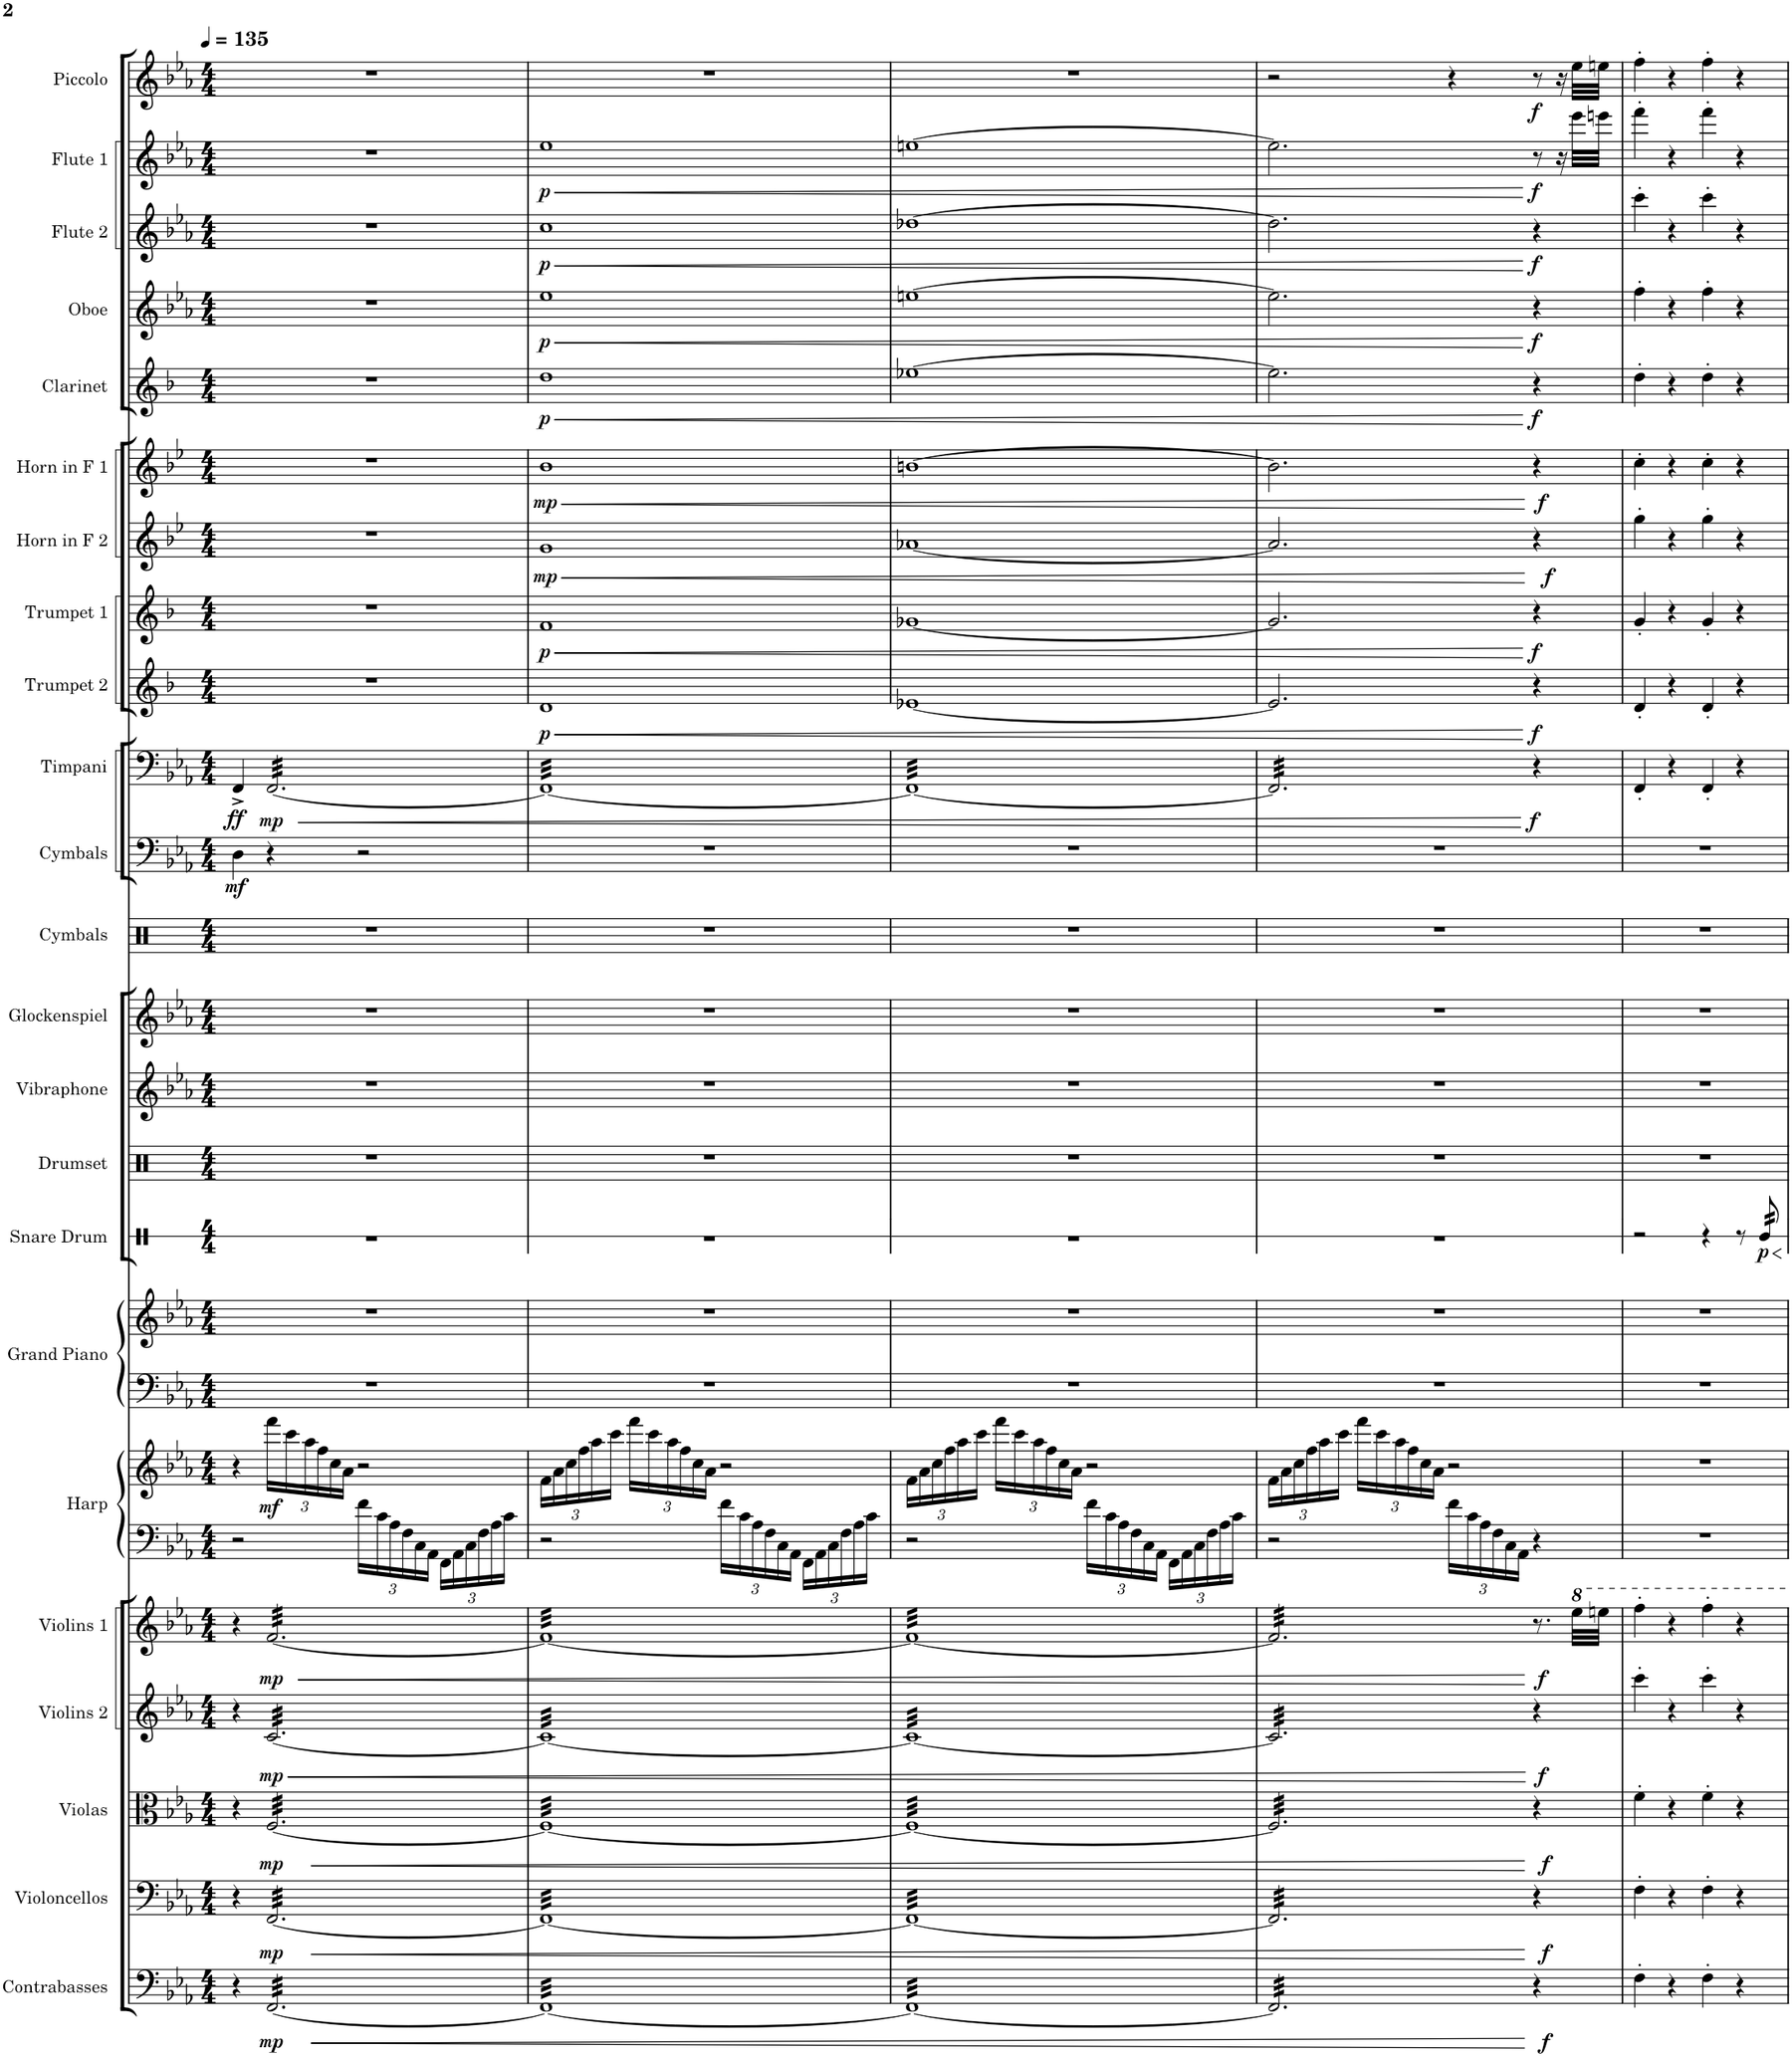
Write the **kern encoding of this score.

**kern	**dynam	**kern	**dynam	**kern	**dynam	**kern	**dynam	**kern	**dynam	**kern	**kern	**dynam	**kern	**kern	**kern	**dynam	**kern	**kern	**kern	**kern	**kern	**dynam	**kern	**dynam	**kern	**dynam	**kern	**dynam	**kern	**dynam	**kern	**dynam	**kern	**dynam	**kern	**dynam	**kern	**dynam	**kern	**dynam	**kern	**dynam
*part23	*part23	*part22	*part22	*part21	*part21	*part20	*part20	*part19	*part19	*part18	*part18	*part18	*part17	*part17	*part16	*part16	*part15	*part14	*part13	*part12	*part11	*part11	*part10	*part10	*part9	*part9	*part8	*part8	*part7	*part7	*part6	*part6	*part5	*part5	*part4	*part4	*part3	*part3	*part2	*part2	*part1	*part1
*staff25	*staff25	*staff24	*staff24	*staff23	*staff23	*staff22	*staff22	*staff21	*staff21	*staff20	*staff19	*staff19/20	*staff18	*staff17	*staff16	*staff16	*staff15	*staff14	*staff13	*staff12	*staff11	*staff11	*staff10	*staff10	*staff9	*staff9	*staff8	*staff8	*staff7	*staff7	*staff6	*staff6	*staff5	*staff5	*staff4	*staff4	*staff3	*staff3	*staff2	*staff2	*staff1	*staff1
*I"Contrabasses	*	*I"Violoncellos	*	*I"Violas	*	*I"Violins 2	*	*I"Violins 1	*	*I"Harp	*	*	*I"Grand Piano	*	*I"Snare Drum	*	*I"Drumset	*I"Vibraphone	*I"Glockenspiel	*I"Cymbals	*I"Cymbals	*	*I"Timpani	*	*I"Trumpet 2	*	*I"Trumpet 1	*	*I"Horn in F 2	*	*I"Horn in F 1	*	*I"Clarinet	*	*I"Oboe	*	*I"Flute 2	*	*I"Flute 1	*	*I"Piccolo	*
*I'Cbs.	*	*I'Vcs.	*	*I'Vlas.	*	*I'Vlns. 2	*	*I'Vlns. 1	*	*I'Hrp.	*	*	*I'Pno.	*	*I'SD	*	*I'D. Set	*I'Vib.	*I'Glock.	*I'Cym.	*I'Cym	*	*I'Timp.	*	*I'Tpt. 2	*	*I'Tpt. 1	*	*	*	*	*	*I'Cl.	*	*I'Ob.	*	*I'Fl. 2	*	*I'Fl. 1	*	*I'Picc.	*
*	*	*	*	*	*	*	*	*	*	*	*	*	*	*	*stria1	*	*	*	*	*	*	*	*	*	*	*	*	*	*	*	*	*	*	*	*	*	*	*	*	*	*	*
*clefF4	*	*clefF4	*	*clefC3	*	*clefG2	*	*clefG2	*	*clefF4	*clefG2	*	*clefF4	*clefG2	*clefX	*	*clefX	*clefG2	*clefG2	*clefX	*clefF4	*	*clefF4	*	*clefG2	*	*clefG2	*	*clefG2	*	*clefG2	*	*clefG2	*	*clefG2	*	*clefG2	*	*clefG2	*	*clefG2	*
*Trd7c12	*	*	*	*	*	*	*	*	*	*	*	*	*	*	*	*	*	*	*Trd-14c-24	*	*	*	*	*	*Trd1c2	*	*Trd1c2	*	*Trd4c7	*	*Trd4c7	*	*Trd1c2	*	*	*	*	*	*	*	*Trd-7c-12	*
*k[b-e-a-]	*	*k[b-e-a-]	*	*k[b-e-a-]	*	*k[b-e-a-]	*	*k[b-e-a-]	*	*k[b-e-a-]	*k[b-e-a-]	*	*k[b-e-a-]	*k[b-e-a-]	*k[]	*	*k[]	*k[b-e-a-]	*k[b-e-a-]	*k[]	*k[b-e-a-]	*	*k[b-e-a-]	*	*k[b-]	*	*k[b-]	*	*k[b-e-]	*	*k[b-e-]	*	*k[b-]	*	*k[b-e-a-]	*	*k[b-e-a-]	*	*k[b-e-a-]	*	*k[b-e-a-]	*
*M4/4	*	*M4/4	*	*M4/4	*	*M4/4	*	*M4/4	*	*M4/4	*M4/4	*	*M4/4	*M4/4	*M4/4	*	*M4/4	*M4/4	*M4/4	*M4/4	*M4/4	*	*M4/4	*	*M4/4	*	*M4/4	*	*M4/4	*	*M4/4	*	*M4/4	*	*M4/4	*	*M4/4	*	*M4/4	*	*M4/4	*
*MM135	*	*MM135	*	*MM135	*	*MM135	*	*MM135	*	*MM135	*MM135	*	*MM135	*MM135	*MM135	*	*MM135	*MM135	*MM135	*MM135	*MM135	*	*MM135	*	*MM135	*	*MM135	*	*MM135	*	*MM135	*	*MM135	*	*MM135	*	*MM135	*	*MM135	*	*MM135	*
=1	=1	=1	=1	=1	=1	=1	=1	=1	=1	=1	=1	=1	=1	=1	=1	=1	=1	=1	=1	=1	=1	=1	=1	=1	=1	=1	=1	=1	=1	=1	=1	=1	=1	=1	=1	=1	=1	=1	=1	=1	=1	=1
!	!	!	!	!	!	!	!	!	!	!	!	!	!	!	!	!	!	!	!	!	!	!LO:DY:b	!	!LO:DY:b	!	!	!	!	!	!	!	!	!	!	!	!	!	!	!	!	!	!
4r	.	4r	.	4r	.	4r	.	4r	.	2r	4r	.	1r	1r	1r	.	1r	1r	1r	1r	4D\	mf	4FF^/	ff	1r	.	1r	.	1r	.	1r	.	1r	.	1r	.	1r	.	1r	.	1r	.
!	!LO:HP:b	!	!LO:HP:b	!	!LO:HP:b	!	!LO:HP:b	!	!LO:HP:b	!	!	!	!	!	!	!	!	!	!	!	!	!	!	!	!	!	!	!	!	!	!	!	!	!	!	!	!	!	!	!	!	!
*	*	*	*	*	*	*	*	*	*	*	*Xbrackettup	*	*	*	*	*	*	*	*	*	*	*	*	*	*	*	*	*	*	*	*	*	*	*	*	*	*	*	*	*	*	*
!	!LO:DY:n=1:b	!	!LO:DY:n=1:b	!	!LO:DY:n=1:b	!	!LO:DY:n=1:b	!	!LO:DY:n=1:b	!	!	!LO:DY:b	!	!	!	!	!	!	!	!	!	!	!	!LO:HP:b	!	!	!	!	!	!	!	!	!	!	!	!	!	!	!	!	!	!
!	!	!	!	!	!	!	!	!	!	!	!	!	!	!	!	!	!	!	!	!	!	!	!	!LO:DY:n=1:b	!	!	!	!	!	!	!	!	!	!	!	!	!	!	!	!	!	!
*tremolo	*	*	*	*	*	*	*	*	*	*	*	*	*	*	*	*	*	*	*	*	*	*	*	*	*	*	*	*	*	*	*	*	*	*	*	*	*	*	*	*	*	*
*	*	*tremolo	*	*	*	*	*	*	*	*	*	*	*	*	*	*	*	*	*	*	*	*	*	*	*	*	*	*	*	*	*	*	*	*	*	*	*	*	*	*	*	*
*	*	*	*	*tremolo	*	*	*	*	*	*	*	*	*	*	*	*	*	*	*	*	*	*	*	*	*	*	*	*	*	*	*	*	*	*	*	*	*	*	*	*	*	*
*	*	*	*	*	*	*tremolo	*	*	*	*	*	*	*	*	*	*	*	*	*	*	*	*	*	*	*	*	*	*	*	*	*	*	*	*	*	*	*	*	*	*	*	*
*	*	*	*	*	*	*	*	*tremolo	*	*	*	*	*	*	*	*	*	*	*	*	*	*	*	*	*	*	*	*	*	*	*	*	*	*	*	*	*	*	*	*	*	*
*	*	*	*	*	*	*	*	*	*	*	*	*	*	*	*	*	*	*	*	*	*	*	*tremolo	*	*	*	*	*	*	*	*	*	*	*	*	*	*	*	*	*	*	*
[32FF/LLL	< mp	[32FF/LLL	< mp	[32F/LLL	< mp	[32c/LLL	< mp	[32f/LLL	< mp	.	24fff\LL	mf	.	.	.	.	.	.	.	.	4r	.	[32FF/LLL	< mp	.	.	.	.	.	.	.	.	.	.	.	.	.	.	.	.	.	.
32FF/	.	32FF/	.	32F/	.	32c/	.	32f/	.	.	.	.	.	.	.	.	.	.	.	.	.	.	32FF/	.	.	.	.	.	.	.	.	.	.	.	.	.	.	.	.	.	.	.
.	.	.	.	.	.	.	.	.	.	.	24ccc\	.	.	.	.	.	.	.	.	.	.	.	.	.	.	.	.	.	.	.	.	.	.	.	.	.	.	.	.	.	.	.
32FF/	.	32FF/	.	32F/	.	32c/	.	32f/	.	.	.	.	.	.	.	.	.	.	.	.	.	.	32FF/	.	.	.	.	.	.	.	.	.	.	.	.	.	.	.	.	.	.	.
.	.	.	.	.	.	.	.	.	.	.	24aa-\	.	.	.	.	.	.	.	.	.	.	.	.	.	.	.	.	.	.	.	.	.	.	.	.	.	.	.	.	.	.	.
32FF/	.	32FF/	.	32F/	.	32c/	.	32f/	.	.	.	.	.	.	.	.	.	.	.	.	.	.	32FF/	.	.	.	.	.	.	.	.	.	.	.	.	.	.	.	.	.	.	.
32FF/	.	32FF/	.	32F/	.	32c/	.	32f/	.	.	24ff\	.	.	.	.	.	.	.	.	.	.	.	32FF/	.	.	.	.	.	.	.	.	.	.	.	.	.	.	.	.	.	.	.
32FF/	.	32FF/	.	32F/	.	32c/	.	32f/	.	.	.	.	.	.	.	.	.	.	.	.	.	.	32FF/	.	.	.	.	.	.	.	.	.	.	.	.	.	.	.	.	.	.	.
.	.	.	.	.	.	.	.	.	.	.	24cc\	.	.	.	.	.	.	.	.	.	.	.	.	.	.	.	.	.	.	.	.	.	.	.	.	.	.	.	.	.	.	.
32FF/	.	32FF/	.	32F/	.	32c/	.	32f/	.	.	.	.	.	.	.	.	.	.	.	.	.	.	32FF/	.	.	.	.	.	.	.	.	.	.	.	.	.	.	.	.	.	.	.
.	.	.	.	.	.	.	.	.	.	.	24a-\JJ	.	.	.	.	.	.	.	.	.	.	.	.	.	.	.	.	.	.	.	.	.	.	.	.	.	.	.	.	.	.	.
32FF/	.	32FF/	.	32F/	.	32c/	.	32f/	.	.	.	.	.	.	.	.	.	.	.	.	.	.	32FF/	.	.	.	.	.	.	.	.	.	.	.	.	.	.	.	.	.	.	.
*	*	*	*	*	*	*	*	*	*	*Xbrackettup	*	*	*	*	*	*	*	*	*	*	*	*	*	*	*	*	*	*	*	*	*	*	*	*	*	*	*	*	*	*	*	*
32FF/	.	32FF/	.	32F/	.	32c/	.	32f/	.	24f\LL	2r	.	.	.	.	.	.	.	.	.	2r	.	32FF/	.	.	.	.	.	.	.	.	.	.	.	.	.	.	.	.	.	.	.
32FF/	.	32FF/	.	32F/	.	32c/	.	32f/	.	.	.	.	.	.	.	.	.	.	.	.	.	.	32FF/	.	.	.	.	.	.	.	.	.	.	.	.	.	.	.	.	.	.	.
.	.	.	.	.	.	.	.	.	.	24c\	.	.	.	.	.	.	.	.	.	.	.	.	.	.	.	.	.	.	.	.	.	.	.	.	.	.	.	.	.	.	.	.
32FF/	.	32FF/	.	32F/	.	32c/	.	32f/	.	.	.	.	.	.	.	.	.	.	.	.	.	.	32FF/	.	.	.	.	.	.	.	.	.	.	.	.	.	.	.	.	.	.	.
.	.	.	.	.	.	.	.	.	.	24A-\	.	.	.	.	.	.	.	.	.	.	.	.	.	.	.	.	.	.	.	.	.	.	.	.	.	.	.	.	.	.	.	.
32FF/	.	32FF/	.	32F/	.	32c/	.	32f/	.	.	.	.	.	.	.	.	.	.	.	.	.	.	32FF/	.	.	.	.	.	.	.	.	.	.	.	.	.	.	.	.	.	.	.
32FF/	.	32FF/	.	32F/	.	32c/	.	32f/	.	24F\	.	.	.	.	.	.	.	.	.	.	.	.	32FF/	.	.	.	.	.	.	.	.	.	.	.	.	.	.	.	.	.	.	.
32FF/	.	32FF/	.	32F/	.	32c/	.	32f/	.	.	.	.	.	.	.	.	.	.	.	.	.	.	32FF/	.	.	.	.	.	.	.	.	.	.	.	.	.	.	.	.	.	.	.
.	.	.	.	.	.	.	.	.	.	24C\	.	.	.	.	.	.	.	.	.	.	.	.	.	.	.	.	.	.	.	.	.	.	.	.	.	.	.	.	.	.	.	.
32FF/	.	32FF/	.	32F/	.	32c/	.	32f/	.	.	.	.	.	.	.	.	.	.	.	.	.	.	32FF/	.	.	.	.	.	.	.	.	.	.	.	.	.	.	.	.	.	.	.
.	.	.	.	.	.	.	.	.	.	24AA-\JJ	.	.	.	.	.	.	.	.	.	.	.	.	.	.	.	.	.	.	.	.	.	.	.	.	.	.	.	.	.	.	.	.
32FF/	.	32FF/	.	32F/	.	32c/	.	32f/	.	.	.	.	.	.	.	.	.	.	.	.	.	.	32FF/	.	.	.	.	.	.	.	.	.	.	.	.	.	.	.	.	.	.	.
32FF/	.	32FF/	.	32F/	.	32c/	.	32f/	.	24FF\LL	.	.	.	.	.	.	.	.	.	.	.	.	32FF/	.	.	.	.	.	.	.	.	.	.	.	.	.	.	.	.	.	.	.
32FF/	.	32FF/	.	32F/	.	32c/	.	32f/	.	.	.	.	.	.	.	.	.	.	.	.	.	.	32FF/	.	.	.	.	.	.	.	.	.	.	.	.	.	.	.	.	.	.	.
.	.	.	.	.	.	.	.	.	.	24AA-\	.	.	.	.	.	.	.	.	.	.	.	.	.	.	.	.	.	.	.	.	.	.	.	.	.	.	.	.	.	.	.	.
32FF/	.	32FF/	.	32F/	.	32c/	.	32f/	.	.	.	.	.	.	.	.	.	.	.	.	.	.	32FF/	.	.	.	.	.	.	.	.	.	.	.	.	.	.	.	.	.	.	.
.	.	.	.	.	.	.	.	.	.	24C\	.	.	.	.	.	.	.	.	.	.	.	.	.	.	.	.	.	.	.	.	.	.	.	.	.	.	.	.	.	.	.	.
32FF/	.	32FF/	.	32F/	.	32c/	.	32f/	.	.	.	.	.	.	.	.	.	.	.	.	.	.	32FF/	.	.	.	.	.	.	.	.	.	.	.	.	.	.	.	.	.	.	.
32FF/	.	32FF/	.	32F/	.	32c/	.	32f/	.	24F\	.	.	.	.	.	.	.	.	.	.	.	.	32FF/	.	.	.	.	.	.	.	.	.	.	.	.	.	.	.	.	.	.	.
32FF/	.	32FF/	.	32F/	.	32c/	.	32f/	.	.	.	.	.	.	.	.	.	.	.	.	.	.	32FF/	.	.	.	.	.	.	.	.	.	.	.	.	.	.	.	.	.	.	.
.	.	.	.	.	.	.	.	.	.	24A-\	.	.	.	.	.	.	.	.	.	.	.	.	.	.	.	.	.	.	.	.	.	.	.	.	.	.	.	.	.	.	.	.
32FF/	.	32FF/	.	32F/	.	32c/	.	32f/	.	.	.	.	.	.	.	.	.	.	.	.	.	.	32FF/	.	.	.	.	.	.	.	.	.	.	.	.	.	.	.	.	.	.	.
.	.	.	.	.	.	.	.	.	.	24c\JJ	.	.	.	.	.	.	.	.	.	.	.	.	.	.	.	.	.	.	.	.	.	.	.	.	.	.	.	.	.	.	.	.
32FF/JJJ	.	32FF/JJJ	.	32F/JJJ	.	32c/JJJ	.	32f/JJJ	.	.	.	.	.	.	.	.	.	.	.	.	.	.	32FF/JJJ	.	.	.	.	.	.	.	.	.	.	.	.	.	.	.	.	.	.	.
=2	=2	=2	=2	=2	=2	=2	=2	=2	=2	=2	=2	=2	=2	=2	=2	=2	=2	=2	=2	=2	=2	=2	=2	=2	=2	=2	=2	=2	=2	=2	=2	=2	=2	=2	=2	=2	=2	=2	=2	=2	=2	=2
!	!	!	!	!	!	!	!	!	!	!	!	!	!	!	!	!	!	!	!	!	!	!	!	!	!	!LO:HP:b	!	!LO:HP:b	!	!LO:HP:b	!	!LO:HP:b	!	!LO:HP:b	!	!LO:HP:b	!	!LO:HP:b	!	!LO:HP:b	!	!
!	!	!	!	!	!	!	!	!	!	!	!	!	!	!	!	!	!	!	!	!	!	!	!	!	!	!LO:DY:n=1:b	!	!LO:DY:n=1:b	!	!LO:DY:n=1:b	!	!LO:DY:n=1:b	!	!LO:DY:n=1:b	!	!LO:DY:n=1:b	!	!LO:DY:n=1:b	!	!LO:DY:n=1:b	!	!
32FFLLL	.	32FFLLL	.	32FLLL	.	32cLLL	.	32fLLL	.	2r	24f\LL	.	1r	1r	1r	.	1r	1r	1r	1r	1r	.	32FFLLL	.	1d	< p	1f	< p	1g	< mp	1b-	< mp	1dd	< p	1ee-	< p	1cc	< p	1ee-	< p	1r	.
32FF	.	32FF	.	32F	.	32c	.	32f	.	.	.	.	.	.	.	.	.	.	.	.	.	.	32FF	.	.	.	.	.	.	.	.	.	.	.	.	.	.	.	.	.	.	.
.	.	.	.	.	.	.	.	.	.	.	24a-\	.	.	.	.	.	.	.	.	.	.	.	.	.	.	.	.	.	.	.	.	.	.	.	.	.	.	.	.	.	.	.
32FF	.	32FF	.	32F	.	32c	.	32f	.	.	.	.	.	.	.	.	.	.	.	.	.	.	32FF	.	.	.	.	.	.	.	.	.	.	.	.	.	.	.	.	.	.	.
.	.	.	.	.	.	.	.	.	.	.	24cc\	.	.	.	.	.	.	.	.	.	.	.	.	.	.	.	.	.	.	.	.	.	.	.	.	.	.	.	.	.	.	.
32FF	.	32FF	.	32F	.	32c	.	32f	.	.	.	.	.	.	.	.	.	.	.	.	.	.	32FF	.	.	.	.	.	.	.	.	.	.	.	.	.	.	.	.	.	.	.
32FF	.	32FF	.	32F	.	32c	.	32f	.	.	24ff\	.	.	.	.	.	.	.	.	.	.	.	32FF	.	.	.	.	.	.	.	.	.	.	.	.	.	.	.	.	.	.	.
32FF	.	32FF	.	32F	.	32c	.	32f	.	.	.	.	.	.	.	.	.	.	.	.	.	.	32FF	.	.	.	.	.	.	.	.	.	.	.	.	.	.	.	.	.	.	.
.	.	.	.	.	.	.	.	.	.	.	24aa-\	.	.	.	.	.	.	.	.	.	.	.	.	.	.	.	.	.	.	.	.	.	.	.	.	.	.	.	.	.	.	.
32FF	.	32FF	.	32F	.	32c	.	32f	.	.	.	.	.	.	.	.	.	.	.	.	.	.	32FF	.	.	.	.	.	.	.	.	.	.	.	.	.	.	.	.	.	.	.
.	.	.	.	.	.	.	.	.	.	.	24ccc\JJ	.	.	.	.	.	.	.	.	.	.	.	.	.	.	.	.	.	.	.	.	.	.	.	.	.	.	.	.	.	.	.
32FF	.	32FF	.	32F	.	32c	.	32f	.	.	.	.	.	.	.	.	.	.	.	.	.	.	32FF	.	.	.	.	.	.	.	.	.	.	.	.	.	.	.	.	.	.	.
32FF	.	32FF	.	32F	.	32c	.	32f	.	.	24fff\LL	.	.	.	.	.	.	.	.	.	.	.	32FF	.	.	.	.	.	.	.	.	.	.	.	.	.	.	.	.	.	.	.
32FF	.	32FF	.	32F	.	32c	.	32f	.	.	.	.	.	.	.	.	.	.	.	.	.	.	32FF	.	.	.	.	.	.	.	.	.	.	.	.	.	.	.	.	.	.	.
.	.	.	.	.	.	.	.	.	.	.	24ccc\	.	.	.	.	.	.	.	.	.	.	.	.	.	.	.	.	.	.	.	.	.	.	.	.	.	.	.	.	.	.	.
32FF	.	32FF	.	32F	.	32c	.	32f	.	.	.	.	.	.	.	.	.	.	.	.	.	.	32FF	.	.	.	.	.	.	.	.	.	.	.	.	.	.	.	.	.	.	.
.	.	.	.	.	.	.	.	.	.	.	24aa-\	.	.	.	.	.	.	.	.	.	.	.	.	.	.	.	.	.	.	.	.	.	.	.	.	.	.	.	.	.	.	.
32FF	.	32FF	.	32F	.	32c	.	32f	.	.	.	.	.	.	.	.	.	.	.	.	.	.	32FF	.	.	.	.	.	.	.	.	.	.	.	.	.	.	.	.	.	.	.
32FF	.	32FF	.	32F	.	32c	.	32f	.	.	24ff\	.	.	.	.	.	.	.	.	.	.	.	32FF	.	.	.	.	.	.	.	.	.	.	.	.	.	.	.	.	.	.	.
32FF	.	32FF	.	32F	.	32c	.	32f	.	.	.	.	.	.	.	.	.	.	.	.	.	.	32FF	.	.	.	.	.	.	.	.	.	.	.	.	.	.	.	.	.	.	.
.	.	.	.	.	.	.	.	.	.	.	24cc\	.	.	.	.	.	.	.	.	.	.	.	.	.	.	.	.	.	.	.	.	.	.	.	.	.	.	.	.	.	.	.
32FF	.	32FF	.	32F	.	32c	.	32f	.	.	.	.	.	.	.	.	.	.	.	.	.	.	32FF	.	.	.	.	.	.	.	.	.	.	.	.	.	.	.	.	.	.	.
.	.	.	.	.	.	.	.	.	.	.	24a-\JJ	.	.	.	.	.	.	.	.	.	.	.	.	.	.	.	.	.	.	.	.	.	.	.	.	.	.	.	.	.	.	.
32FF	.	32FF	.	32F	.	32c	.	32f	.	.	.	.	.	.	.	.	.	.	.	.	.	.	32FF	.	.	.	.	.	.	.	.	.	.	.	.	.	.	.	.	.	.	.
32FF	.	32FF	.	32F	.	32c	.	32f	.	24f\LL	2r	.	.	.	.	.	.	.	.	.	.	.	32FF	.	.	.	.	.	.	.	.	.	.	.	.	.	.	.	.	.	.	.
32FF	.	32FF	.	32F	.	32c	.	32f	.	.	.	.	.	.	.	.	.	.	.	.	.	.	32FF	.	.	.	.	.	.	.	.	.	.	.	.	.	.	.	.	.	.	.
.	.	.	.	.	.	.	.	.	.	24c\	.	.	.	.	.	.	.	.	.	.	.	.	.	.	.	.	.	.	.	.	.	.	.	.	.	.	.	.	.	.	.	.
32FF	.	32FF	.	32F	.	32c	.	32f	.	.	.	.	.	.	.	.	.	.	.	.	.	.	32FF	.	.	.	.	.	.	.	.	.	.	.	.	.	.	.	.	.	.	.
.	.	.	.	.	.	.	.	.	.	24A-\	.	.	.	.	.	.	.	.	.	.	.	.	.	.	.	.	.	.	.	.	.	.	.	.	.	.	.	.	.	.	.	.
32FF	.	32FF	.	32F	.	32c	.	32f	.	.	.	.	.	.	.	.	.	.	.	.	.	.	32FF	.	.	.	.	.	.	.	.	.	.	.	.	.	.	.	.	.	.	.
32FF	.	32FF	.	32F	.	32c	.	32f	.	24F\	.	.	.	.	.	.	.	.	.	.	.	.	32FF	.	.	.	.	.	.	.	.	.	.	.	.	.	.	.	.	.	.	.
32FF	.	32FF	.	32F	.	32c	.	32f	.	.	.	.	.	.	.	.	.	.	.	.	.	.	32FF	.	.	.	.	.	.	.	.	.	.	.	.	.	.	.	.	.	.	.
.	.	.	.	.	.	.	.	.	.	24C\	.	.	.	.	.	.	.	.	.	.	.	.	.	.	.	.	.	.	.	.	.	.	.	.	.	.	.	.	.	.	.	.
32FF	.	32FF	.	32F	.	32c	.	32f	.	.	.	.	.	.	.	.	.	.	.	.	.	.	32FF	.	.	.	.	.	.	.	.	.	.	.	.	.	.	.	.	.	.	.
.	.	.	.	.	.	.	.	.	.	24AA-\JJ	.	.	.	.	.	.	.	.	.	.	.	.	.	.	.	.	.	.	.	.	.	.	.	.	.	.	.	.	.	.	.	.
32FF	.	32FF	.	32F	.	32c	.	32f	.	.	.	.	.	.	.	.	.	.	.	.	.	.	32FF	.	.	.	.	.	.	.	.	.	.	.	.	.	.	.	.	.	.	.
32FF	.	32FF	.	32F	.	32c	.	32f	.	24FF\LL	.	.	.	.	.	.	.	.	.	.	.	.	32FF	.	.	.	.	.	.	.	.	.	.	.	.	.	.	.	.	.	.	.
32FF	.	32FF	.	32F	.	32c	.	32f	.	.	.	.	.	.	.	.	.	.	.	.	.	.	32FF	.	.	.	.	.	.	.	.	.	.	.	.	.	.	.	.	.	.	.
.	.	.	.	.	.	.	.	.	.	24AA-\	.	.	.	.	.	.	.	.	.	.	.	.	.	.	.	.	.	.	.	.	.	.	.	.	.	.	.	.	.	.	.	.
32FF	.	32FF	.	32F	.	32c	.	32f	.	.	.	.	.	.	.	.	.	.	.	.	.	.	32FF	.	.	.	.	.	.	.	.	.	.	.	.	.	.	.	.	.	.	.
.	.	.	.	.	.	.	.	.	.	24C\	.	.	.	.	.	.	.	.	.	.	.	.	.	.	.	.	.	.	.	.	.	.	.	.	.	.	.	.	.	.	.	.
32FF	.	32FF	.	32F	.	32c	.	32f	.	.	.	.	.	.	.	.	.	.	.	.	.	.	32FF	.	.	.	.	.	.	.	.	.	.	.	.	.	.	.	.	.	.	.
32FF	.	32FF	.	32F	.	32c	.	32f	.	24F\	.	.	.	.	.	.	.	.	.	.	.	.	32FF	.	.	.	.	.	.	.	.	.	.	.	.	.	.	.	.	.	.	.
32FF	.	32FF	.	32F	.	32c	.	32f	.	.	.	.	.	.	.	.	.	.	.	.	.	.	32FF	.	.	.	.	.	.	.	.	.	.	.	.	.	.	.	.	.	.	.
.	.	.	.	.	.	.	.	.	.	24A-\	.	.	.	.	.	.	.	.	.	.	.	.	.	.	.	.	.	.	.	.	.	.	.	.	.	.	.	.	.	.	.	.
32FF	.	32FF	.	32F	.	32c	.	32f	.	.	.	.	.	.	.	.	.	.	.	.	.	.	32FF	.	.	.	.	.	.	.	.	.	.	.	.	.	.	.	.	.	.	.
.	.	.	.	.	.	.	.	.	.	24c\JJ	.	.	.	.	.	.	.	.	.	.	.	.	.	.	.	.	.	.	.	.	.	.	.	.	.	.	.	.	.	.	.	.
32FFJJJ	.	32FFJJJ	.	32FJJJ	.	32cJJJ	.	32fJJJ	.	.	.	.	.	.	.	.	.	.	.	.	.	.	32FFJJJ	.	.	.	.	.	.	.	.	.	.	.	.	.	.	.	.	.	.	.
=3	=3	=3	=3	=3	=3	=3	=3	=3	=3	=3	=3	=3	=3	=3	=3	=3	=3	=3	=3	=3	=3	=3	=3	=3	=3	=3	=3	=3	=3	=3	=3	=3	=3	=3	=3	=3	=3	=3	=3	=3	=3	=3
32FFLLL	.	32FFLLL	.	32FLLL	.	32cLLL	.	32fLLL	.	2r	24f\LL	.	1r	1r	1r	.	1r	1r	1r	1r	1r	.	32FFLLL	.	[1e-X	.	[1g-X	.	[1a-X	.	[1bn	.	[1ee-X	.	[1een	.	[1dd-X	.	[1een	.	1r	.
32FF	.	32FF	.	32F	.	32c	.	32f	.	.	.	.	.	.	.	.	.	.	.	.	.	.	32FF	.	.	.	.	.	.	.	.	.	.	.	.	.	.	.	.	.	.	.
.	.	.	.	.	.	.	.	.	.	.	24a-\	.	.	.	.	.	.	.	.	.	.	.	.	.	.	.	.	.	.	.	.	.	.	.	.	.	.	.	.	.	.	.
32FF	.	32FF	.	32F	.	32c	.	32f	.	.	.	.	.	.	.	.	.	.	.	.	.	.	32FF	.	.	.	.	.	.	.	.	.	.	.	.	.	.	.	.	.	.	.
.	.	.	.	.	.	.	.	.	.	.	24cc\	.	.	.	.	.	.	.	.	.	.	.	.	.	.	.	.	.	.	.	.	.	.	.	.	.	.	.	.	.	.	.
32FF	.	32FF	.	32F	.	32c	.	32f	.	.	.	.	.	.	.	.	.	.	.	.	.	.	32FF	.	.	.	.	.	.	.	.	.	.	.	.	.	.	.	.	.	.	.
32FF	.	32FF	.	32F	.	32c	.	32f	.	.	24ff\	.	.	.	.	.	.	.	.	.	.	.	32FF	.	.	.	.	.	.	.	.	.	.	.	.	.	.	.	.	.	.	.
32FF	.	32FF	.	32F	.	32c	.	32f	.	.	.	.	.	.	.	.	.	.	.	.	.	.	32FF	.	.	.	.	.	.	.	.	.	.	.	.	.	.	.	.	.	.	.
.	.	.	.	.	.	.	.	.	.	.	24aa-\	.	.	.	.	.	.	.	.	.	.	.	.	.	.	.	.	.	.	.	.	.	.	.	.	.	.	.	.	.	.	.
32FF	.	32FF	.	32F	.	32c	.	32f	.	.	.	.	.	.	.	.	.	.	.	.	.	.	32FF	.	.	.	.	.	.	.	.	.	.	.	.	.	.	.	.	.	.	.
.	.	.	.	.	.	.	.	.	.	.	24ccc\JJ	.	.	.	.	.	.	.	.	.	.	.	.	.	.	.	.	.	.	.	.	.	.	.	.	.	.	.	.	.	.	.
32FF	.	32FF	.	32F	.	32c	.	32f	.	.	.	.	.	.	.	.	.	.	.	.	.	.	32FF	.	.	.	.	.	.	.	.	.	.	.	.	.	.	.	.	.	.	.
32FF	.	32FF	.	32F	.	32c	.	32f	.	.	24fff\LL	.	.	.	.	.	.	.	.	.	.	.	32FF	.	.	.	.	.	.	.	.	.	.	.	.	.	.	.	.	.	.	.
32FF	.	32FF	.	32F	.	32c	.	32f	.	.	.	.	.	.	.	.	.	.	.	.	.	.	32FF	.	.	.	.	.	.	.	.	.	.	.	.	.	.	.	.	.	.	.
.	.	.	.	.	.	.	.	.	.	.	24ccc\	.	.	.	.	.	.	.	.	.	.	.	.	.	.	.	.	.	.	.	.	.	.	.	.	.	.	.	.	.	.	.
32FF	.	32FF	.	32F	.	32c	.	32f	.	.	.	.	.	.	.	.	.	.	.	.	.	.	32FF	.	.	.	.	.	.	.	.	.	.	.	.	.	.	.	.	.	.	.
.	.	.	.	.	.	.	.	.	.	.	24aa-\	.	.	.	.	.	.	.	.	.	.	.	.	.	.	.	.	.	.	.	.	.	.	.	.	.	.	.	.	.	.	.
32FF	.	32FF	.	32F	.	32c	.	32f	.	.	.	.	.	.	.	.	.	.	.	.	.	.	32FF	.	.	.	.	.	.	.	.	.	.	.	.	.	.	.	.	.	.	.
32FF	.	32FF	.	32F	.	32c	.	32f	.	.	24ff\	.	.	.	.	.	.	.	.	.	.	.	32FF	.	.	.	.	.	.	.	.	.	.	.	.	.	.	.	.	.	.	.
32FF	.	32FF	.	32F	.	32c	.	32f	.	.	.	.	.	.	.	.	.	.	.	.	.	.	32FF	.	.	.	.	.	.	.	.	.	.	.	.	.	.	.	.	.	.	.
.	.	.	.	.	.	.	.	.	.	.	24cc\	.	.	.	.	.	.	.	.	.	.	.	.	.	.	.	.	.	.	.	.	.	.	.	.	.	.	.	.	.	.	.
32FF	.	32FF	.	32F	.	32c	.	32f	.	.	.	.	.	.	.	.	.	.	.	.	.	.	32FF	.	.	.	.	.	.	.	.	.	.	.	.	.	.	.	.	.	.	.
.	.	.	.	.	.	.	.	.	.	.	24a-\JJ	.	.	.	.	.	.	.	.	.	.	.	.	.	.	.	.	.	.	.	.	.	.	.	.	.	.	.	.	.	.	.
32FF	.	32FF	.	32F	.	32c	.	32f	.	.	.	.	.	.	.	.	.	.	.	.	.	.	32FF	.	.	.	.	.	.	.	.	.	.	.	.	.	.	.	.	.	.	.
32FF	.	32FF	.	32F	.	32c	.	32f	.	24f\LL	2r	.	.	.	.	.	.	.	.	.	.	.	32FF	.	.	.	.	.	.	.	.	.	.	.	.	.	.	.	.	.	.	.
32FF	.	32FF	.	32F	.	32c	.	32f	.	.	.	.	.	.	.	.	.	.	.	.	.	.	32FF	.	.	.	.	.	.	.	.	.	.	.	.	.	.	.	.	.	.	.
.	.	.	.	.	.	.	.	.	.	24c\	.	.	.	.	.	.	.	.	.	.	.	.	.	.	.	.	.	.	.	.	.	.	.	.	.	.	.	.	.	.	.	.
32FF	.	32FF	.	32F	.	32c	.	32f	.	.	.	.	.	.	.	.	.	.	.	.	.	.	32FF	.	.	.	.	.	.	.	.	.	.	.	.	.	.	.	.	.	.	.
.	.	.	.	.	.	.	.	.	.	24A-\	.	.	.	.	.	.	.	.	.	.	.	.	.	.	.	.	.	.	.	.	.	.	.	.	.	.	.	.	.	.	.	.
32FF	.	32FF	.	32F	.	32c	.	32f	.	.	.	.	.	.	.	.	.	.	.	.	.	.	32FF	.	.	.	.	.	.	.	.	.	.	.	.	.	.	.	.	.	.	.
32FF	.	32FF	.	32F	.	32c	.	32f	.	24F\	.	.	.	.	.	.	.	.	.	.	.	.	32FF	.	.	.	.	.	.	.	.	.	.	.	.	.	.	.	.	.	.	.
32FF	.	32FF	.	32F	.	32c	.	32f	.	.	.	.	.	.	.	.	.	.	.	.	.	.	32FF	.	.	.	.	.	.	.	.	.	.	.	.	.	.	.	.	.	.	.
.	.	.	.	.	.	.	.	.	.	24C\	.	.	.	.	.	.	.	.	.	.	.	.	.	.	.	.	.	.	.	.	.	.	.	.	.	.	.	.	.	.	.	.
32FF	.	32FF	.	32F	.	32c	.	32f	.	.	.	.	.	.	.	.	.	.	.	.	.	.	32FF	.	.	.	.	.	.	.	.	.	.	.	.	.	.	.	.	.	.	.
.	.	.	.	.	.	.	.	.	.	24AA-\JJ	.	.	.	.	.	.	.	.	.	.	.	.	.	.	.	.	.	.	.	.	.	.	.	.	.	.	.	.	.	.	.	.
32FF	.	32FF	.	32F	.	32c	.	32f	.	.	.	.	.	.	.	.	.	.	.	.	.	.	32FF	.	.	.	.	.	.	.	.	.	.	.	.	.	.	.	.	.	.	.
32FF	.	32FF	.	32F	.	32c	.	32f	.	24FF\LL	.	.	.	.	.	.	.	.	.	.	.	.	32FF	.	.	.	.	.	.	.	.	.	.	.	.	.	.	.	.	.	.	.
32FF	.	32FF	.	32F	.	32c	.	32f	.	.	.	.	.	.	.	.	.	.	.	.	.	.	32FF	.	.	.	.	.	.	.	.	.	.	.	.	.	.	.	.	.	.	.
.	.	.	.	.	.	.	.	.	.	24AA-\	.	.	.	.	.	.	.	.	.	.	.	.	.	.	.	.	.	.	.	.	.	.	.	.	.	.	.	.	.	.	.	.
32FF	.	32FF	.	32F	.	32c	.	32f	.	.	.	.	.	.	.	.	.	.	.	.	.	.	32FF	.	.	.	.	.	.	.	.	.	.	.	.	.	.	.	.	.	.	.
.	.	.	.	.	.	.	.	.	.	24C\	.	.	.	.	.	.	.	.	.	.	.	.	.	.	.	.	.	.	.	.	.	.	.	.	.	.	.	.	.	.	.	.
32FF	.	32FF	.	32F	.	32c	.	32f	.	.	.	.	.	.	.	.	.	.	.	.	.	.	32FF	.	.	.	.	.	.	.	.	.	.	.	.	.	.	.	.	.	.	.
32FF	.	32FF	.	32F	.	32c	.	32f	.	24F\	.	.	.	.	.	.	.	.	.	.	.	.	32FF	.	.	.	.	.	.	.	.	.	.	.	.	.	.	.	.	.	.	.
32FF	.	32FF	.	32F	.	32c	.	32f	.	.	.	.	.	.	.	.	.	.	.	.	.	.	32FF	.	.	.	.	.	.	.	.	.	.	.	.	.	.	.	.	.	.	.
.	.	.	.	.	.	.	.	.	.	24A-\	.	.	.	.	.	.	.	.	.	.	.	.	.	.	.	.	.	.	.	.	.	.	.	.	.	.	.	.	.	.	.	.
32FF	.	32FF	.	32F	.	32c	.	32f	.	.	.	.	.	.	.	.	.	.	.	.	.	.	32FF	.	.	.	.	.	.	.	.	.	.	.	.	.	.	.	.	.	.	.
.	.	.	.	.	.	.	.	.	.	24c\JJ	.	.	.	.	.	.	.	.	.	.	.	.	.	.	.	.	.	.	.	.	.	.	.	.	.	.	.	.	.	.	.	.
32FFJJJ	.	32FFJJJ	.	32FJJJ	.	32cJJJ	.	32fJJJ	.	.	.	.	.	.	.	.	.	.	.	.	.	.	32FFJJJ	.	.	.	.	.	.	.	.	.	.	.	.	.	.	.	.	.	.	.
=4	=4	=4	=4	=4	=4	=4	=4	=4	=4	=4	=4	=4	=4	=4	=4	=4	=4	=4	=4	=4	=4	=4	=4	=4	=4	=4	=4	=4	=4	=4	=4	=4	=4	=4	=4	=4	=4	=4	=4	=4	=4	=4
32FF/]LLL	.	32FF/]LLL	.	32F/]LLL	.	32c/]LLL	.	32f/]LLL	.	2r	24f\LL	.	1r	1r	1r	.	1r	1r	1r	1r	1r	.	32FF/]LLL	.	2.e-/]	.	2.g-/]	.	2.a-/]	.	2.b\]	.	2.ee-\]	.	2.ee\]	.	2.dd-\]	.	2.ee\]	.	2r	.
32FF/	.	32FF/	.	32F/	.	32c/	.	32f/	.	.	.	.	.	.	.	.	.	.	.	.	.	.	32FF/	.	.	.	.	.	.	.	.	.	.	.	.	.	.	.	.	.	.	.
.	.	.	.	.	.	.	.	.	.	.	24a-\	.	.	.	.	.	.	.	.	.	.	.	.	.	.	.	.	.	.	.	.	.	.	.	.	.	.	.	.	.	.	.
32FF/	.	32FF/	.	32F/	.	32c/	.	32f/	.	.	.	.	.	.	.	.	.	.	.	.	.	.	32FF/	.	.	.	.	.	.	.	.	.	.	.	.	.	.	.	.	.	.	.
.	.	.	.	.	.	.	.	.	.	.	24cc\	.	.	.	.	.	.	.	.	.	.	.	.	.	.	.	.	.	.	.	.	.	.	.	.	.	.	.	.	.	.	.
32FF/	.	32FF/	.	32F/	.	32c/	.	32f/	.	.	.	.	.	.	.	.	.	.	.	.	.	.	32FF/	.	.	.	.	.	.	.	.	.	.	.	.	.	.	.	.	.	.	.
32FF/	.	32FF/	.	32F/	.	32c/	.	32f/	.	.	24ff\	.	.	.	.	.	.	.	.	.	.	.	32FF/	.	.	.	.	.	.	.	.	.	.	.	.	.	.	.	.	.	.	.
32FF/	.	32FF/	.	32F/	.	32c/	.	32f/	.	.	.	.	.	.	.	.	.	.	.	.	.	.	32FF/	.	.	.	.	.	.	.	.	.	.	.	.	.	.	.	.	.	.	.
.	.	.	.	.	.	.	.	.	.	.	24aa-\	.	.	.	.	.	.	.	.	.	.	.	.	.	.	.	.	.	.	.	.	.	.	.	.	.	.	.	.	.	.	.
32FF/	.	32FF/	.	32F/	.	32c/	.	32f/	.	.	.	.	.	.	.	.	.	.	.	.	.	.	32FF/	.	.	.	.	.	.	.	.	.	.	.	.	.	.	.	.	.	.	.
.	.	.	.	.	.	.	.	.	.	.	24ccc\JJ	.	.	.	.	.	.	.	.	.	.	.	.	.	.	.	.	.	.	.	.	.	.	.	.	.	.	.	.	.	.	.
32FF/	.	32FF/	.	32F/	.	32c/	.	32f/	.	.	.	.	.	.	.	.	.	.	.	.	.	.	32FF/	.	.	.	.	.	.	.	.	.	.	.	.	.	.	.	.	.	.	.
32FF/	.	32FF/	.	32F/	.	32c/	.	32f/	.	.	24fff\LL	.	.	.	.	.	.	.	.	.	.	.	32FF/	.	.	.	.	.	.	.	.	.	.	.	.	.	.	.	.	.	.	.
32FF/	.	32FF/	.	32F/	.	32c/	.	32f/	.	.	.	.	.	.	.	.	.	.	.	.	.	.	32FF/	.	.	.	.	.	.	.	.	.	.	.	.	.	.	.	.	.	.	.
.	.	.	.	.	.	.	.	.	.	.	24ccc\	.	.	.	.	.	.	.	.	.	.	.	.	.	.	.	.	.	.	.	.	.	.	.	.	.	.	.	.	.	.	.
32FF/	.	32FF/	.	32F/	.	32c/	.	32f/	.	.	.	.	.	.	.	.	.	.	.	.	.	.	32FF/	.	.	.	.	.	.	.	.	.	.	.	.	.	.	.	.	.	.	.
.	.	.	.	.	.	.	.	.	.	.	24aa-\	.	.	.	.	.	.	.	.	.	.	.	.	.	.	.	.	.	.	.	.	.	.	.	.	.	.	.	.	.	.	.
32FF/	.	32FF/	.	32F/	.	32c/	.	32f/	.	.	.	.	.	.	.	.	.	.	.	.	.	.	32FF/	.	.	.	.	.	.	.	.	.	.	.	.	.	.	.	.	.	.	.
32FF/	.	32FF/	.	32F/	.	32c/	.	32f/	.	.	24ff\	.	.	.	.	.	.	.	.	.	.	.	32FF/	.	.	.	.	.	.	.	.	.	.	.	.	.	.	.	.	.	.	.
32FF/	.	32FF/	.	32F/	.	32c/	.	32f/	.	.	.	.	.	.	.	.	.	.	.	.	.	.	32FF/	.	.	.	.	.	.	.	.	.	.	.	.	.	.	.	.	.	.	.
.	.	.	.	.	.	.	.	.	.	.	24cc\	.	.	.	.	.	.	.	.	.	.	.	.	.	.	.	.	.	.	.	.	.	.	.	.	.	.	.	.	.	.	.
32FF/	.	32FF/	.	32F/	.	32c/	.	32f/	.	.	.	.	.	.	.	.	.	.	.	.	.	.	32FF/	.	.	.	.	.	.	.	.	.	.	.	.	.	.	.	.	.	.	.
.	.	.	.	.	.	.	.	.	.	.	24a-\JJ	.	.	.	.	.	.	.	.	.	.	.	.	.	.	.	.	.	.	.	.	.	.	.	.	.	.	.	.	.	.	.
32FF/	.	32FF/	.	32F/	.	32c/	.	32f/	.	.	.	.	.	.	.	.	.	.	.	.	.	.	32FF/	.	.	.	.	.	.	.	.	.	.	.	.	.	.	.	.	.	.	.
32FF/	.	32FF/	.	32F/	.	32c/	.	32f/	.	24f\LL	2r	.	.	.	.	.	.	.	.	.	.	.	32FF/	.	.	.	.	.	.	.	.	.	.	.	.	.	.	.	.	.	4r	.
32FF/	.	32FF/	.	32F/	.	32c/	.	32f/	.	.	.	.	.	.	.	.	.	.	.	.	.	.	32FF/	.	.	.	.	.	.	.	.	.	.	.	.	.	.	.	.	.	.	.
.	.	.	.	.	.	.	.	.	.	24c\	.	.	.	.	.	.	.	.	.	.	.	.	.	.	.	.	.	.	.	.	.	.	.	.	.	.	.	.	.	.	.	.
32FF/	.	32FF/	.	32F/	.	32c/	.	32f/	.	.	.	.	.	.	.	.	.	.	.	.	.	.	32FF/	.	.	.	.	.	.	.	.	.	.	.	.	.	.	.	.	.	.	.
.	.	.	.	.	.	.	.	.	.	24A-\	.	.	.	.	.	.	.	.	.	.	.	.	.	.	.	.	.	.	.	.	.	.	.	.	.	.	.	.	.	.	.	.
32FF/	.	32FF/	.	32F/	.	32c/	.	32f/	.	.	.	.	.	.	.	.	.	.	.	.	.	.	32FF/	.	.	.	.	.	.	.	.	.	.	.	.	.	.	.	.	.	.	.
32FF/	.	32FF/	.	32F/	.	32c/	.	32f/	.	24F\	.	.	.	.	.	.	.	.	.	.	.	.	32FF/	.	.	.	.	.	.	.	.	.	.	.	.	.	.	.	.	.	.	.
32FF/	.	32FF/	.	32F/	.	32c/	.	32f/	.	.	.	.	.	.	.	.	.	.	.	.	.	.	32FF/	.	.	.	.	.	.	.	.	.	.	.	.	.	.	.	.	.	.	.
.	.	.	.	.	.	.	.	.	.	24C\	.	.	.	.	.	.	.	.	.	.	.	.	.	.	.	.	.	.	.	.	.	.	.	.	.	.	.	.	.	.	.	.
32FF/	.	32FF/	.	32F/	.	32c/	.	32f/	.	.	.	.	.	.	.	.	.	.	.	.	.	.	32FF/	.	.	.	.	.	.	.	.	.	.	.	.	.	.	.	.	.	.	.
.	.	.	.	.	.	.	.	.	.	24AA-\JJ	.	.	.	.	.	.	.	.	.	.	.	.	.	.	.	.	.	.	.	.	.	.	.	.	.	.	.	.	.	.	.	.
32FF/JJJ	.	32FF/JJJ	.	32F/JJJ	.	32c/JJJ	.	32f/JJJ	.	.	.	.	.	.	.	.	.	.	.	.	.	.	32FF/JJJ	.	.	.	.	.	.	.	.	.	.	.	.	.	.	.	.	.	.	.
*	*	*	*	*	*	*	*	*	*	*	*	*	*	*	*	*	*	*	*	*	*	*	*Xtremolo	*	*	*	*	*	*	*	*	*	*	*	*	*	*	*	*	*	*	*
*	*	*	*	*	*	*	*	*Xtremolo	*	*	*	*	*	*	*	*	*	*	*	*	*	*	*	*	*	*	*	*	*	*	*	*	*	*	*	*	*	*	*	*	*	*
*	*	*	*	*	*	*Xtremolo	*	*	*	*	*	*	*	*	*	*	*	*	*	*	*	*	*	*	*	*	*	*	*	*	*	*	*	*	*	*	*	*	*	*	*	*
*	*	*	*	*Xtremolo	*	*	*	*	*	*	*	*	*	*	*	*	*	*	*	*	*	*	*	*	*	*	*	*	*	*	*	*	*	*	*	*	*	*	*	*	*	*
*	*	*Xtremolo	*	*	*	*	*	*	*	*	*	*	*	*	*	*	*	*	*	*	*	*	*	*	*	*	*	*	*	*	*	*	*	*	*	*	*	*	*	*	*	*
*Xtremolo	*	*	*	*	*	*	*	*	*	*	*	*	*	*	*	*	*	*	*	*	*	*	*	*	*	*	*	*	*	*	*	*	*	*	*	*	*	*	*	*	*	*
!	!LO:DY:n=1:b	!	!LO:DY:n=1:b	!	!LO:DY:n=1:b	!	!LO:DY:n=1:b	!	!LO:DY:n=1:b	!	!	!	!	!	!	!	!	!	!	!	!	!	!	!LO:DY:n=1:b	!	!LO:DY:n=1:b	!	!LO:DY:n=1:b	!	!LO:DY:n=1:b	!	!LO:DY:n=1:b	!	!LO:DY:n=1:b	!	!LO:DY:n=1:b	!	!LO:DY:n=1:b	!	!LO:DY:n=1:b	!	!LO:DY:b
4r	[ f	4r	[ f	4r	[ f	4r	[ f	8.r	[ f	4r	.	.	.	.	.	.	.	.	.	.	.	.	4r	[ f	4r	[ f	4r	[ f	4r	[ f	4r	[ f	4r	[ f	4r	[ f	4r	[ f	8r	[ f	8r	f
.	.	.	.	.	.	.	.	.	.	.	.	.	.	.	.	.	.	.	.	.	.	.	.	.	.	.	.	.	.	.	.	.	.	.	.	.	.	.	16r	.	16r	.
.	.	.	.	.	.	.	.	32eee-\LLL	.	.	.	.	.	.	.	.	.	.	.	.	.	.	.	.	.	.	.	.	.	.	.	.	.	.	.	.	.	.	32eee-\LLL	.	32ee-\LLL	.
.	.	.	.	.	.	.	.	32eeen\JJJ	.	.	.	.	.	.	.	.	.	.	.	.	.	.	.	.	.	.	.	.	.	.	.	.	.	.	.	.	.	.	32eeen\JJJ	.	32een\JJJ	.
=5	=5	=5	=5	=5	=5	=5	=5	=5	=5	=5	=5	=5	=5	=5	=5	=5	=5	=5	=5	=5	=5	=5	=5	=5	=5	=5	=5	=5	=5	=5	=5	=5	=5	=5	=5	=5	=5	=5	=5	=5	=5	=5
4F'\	.	4F'\	.	4f'\	.	4ccc'\	.	4fff'\	.	1r	1r	.	1r	1r	2r	.	1r	1r	1r	1r	1r	.	4FF'/	.	4d'/	.	4g'/	.	4gg'\	.	4cc'\	.	4dd'\	.	4ff'\	.	4ccc'\	.	4fff'\	.	4ff'\	.
4r	.	4r	.	4r	.	4r	.	4r	.	.	.	.	.	.	.	.	.	.	.	.	.	.	4r	.	4r	.	4r	.	4r	.	4r	.	4r	.	4r	.	4r	.	4r	.	4r	.
4F'\	.	4F'\	.	4f'\	.	4ccc'\	.	4fff'\	.	.	.	.	.	.	4r	.	.	.	.	.	.	.	4FF'/	.	4d'/	.	4g'/	.	4gg'\	.	4cc'\	.	4dd'\	.	4ff'\	.	4ccc'\	.	4fff'\	.	4ff'\	.
4r	.	4r	.	4r	.	4r	.	4r	.	.	.	.	.	.	8r	.	.	.	.	.	.	.	4r	.	4r	.	4r	.	4r	.	4r	.	4r	.	4r	.	4r	.	4r	.	4r	.
!	!	!	!	!	!	!	!	!	!	!	!	!	!	!	!	!LO:HP:b	!	!	!	!	!	!	!	!	!	!	!	!	!	!	!	!	!	!	!	!	!	!	!	!	!	!
!	!	!	!	!	!	!	!	!	!	!	!	!	!	!	!	!LO:DY:n=1:b	!	!	!	!	!	!	!	!	!	!	!	!	!	!	!	!	!	!	!	!	!	!	!	!	!	!
*	*	*	*	*	*	*	*	*	*	*	*	*	*	*	*tremolo	*	*	*	*	*	*	*	*	*	*	*	*	*	*	*	*	*	*	*	*	*	*	*	*	*	*	*
.	.	.	.	.	.	.	.	.	.	.	.	.	.	.	32Re/	< p	.	.	.	.	.	.	.	.	.	.	.	.	.	.	.	.	.	.	.	.	.	.	.	.	.	.
.	.	.	.	.	.	.	.	.	.	.	.	.	.	.	32Re/	.	.	.	.	.	.	.	.	.	.	.	.	.	.	.	.	.	.	.	.	.	.	.	.	.	.	.
.	.	.	.	.	.	.	.	.	.	.	.	.	.	.	32Re/	.	.	.	.	.	.	.	.	.	.	.	.	.	.	.	.	.	.	.	.	.	.	.	.	.	.	.
.	.	.	.	.	.	.	.	.	.	.	.	.	.	.	32Re/	.	.	.	.	.	.	.	.	.	.	.	.	.	.	.	.	.	.	.	.	.	.	.	.	.	.	.
*	*	*	*	*	*	*	*	*	*	*	*	*	*	*	*Xtremolo	*	*	*	*	*	*	*	*	*	*	*	*	*	*	*	*	*	*	*	*	*	*	*	*	*	*	*
.	.	.	.	.	.	.	.	.	.	.	.	.	.	.	.	[	.	.	.	.	.	.	.	.	.	.	.	.	.	.	.	.	.	.	.	.	.	.	.	.	.	.
=	=	=	=	=	=	=	=	=	=	=	=	=	=	=	=	=	=	=	=	=	=	=	=	=	=	=	=	=	=	=	=	=	=	=	=	=	=	=	=	=	=	=
*-	*-	*-	*-	*-	*-	*-	*-	*-	*-	*-	*-	*-	*-	*-	*-	*-	*-	*-	*-	*-	*-	*-	*-	*-	*-	*-	*-	*-	*-	*-	*-	*-	*-	*-	*-	*-	*-	*-	*-	*-	*-	*-
